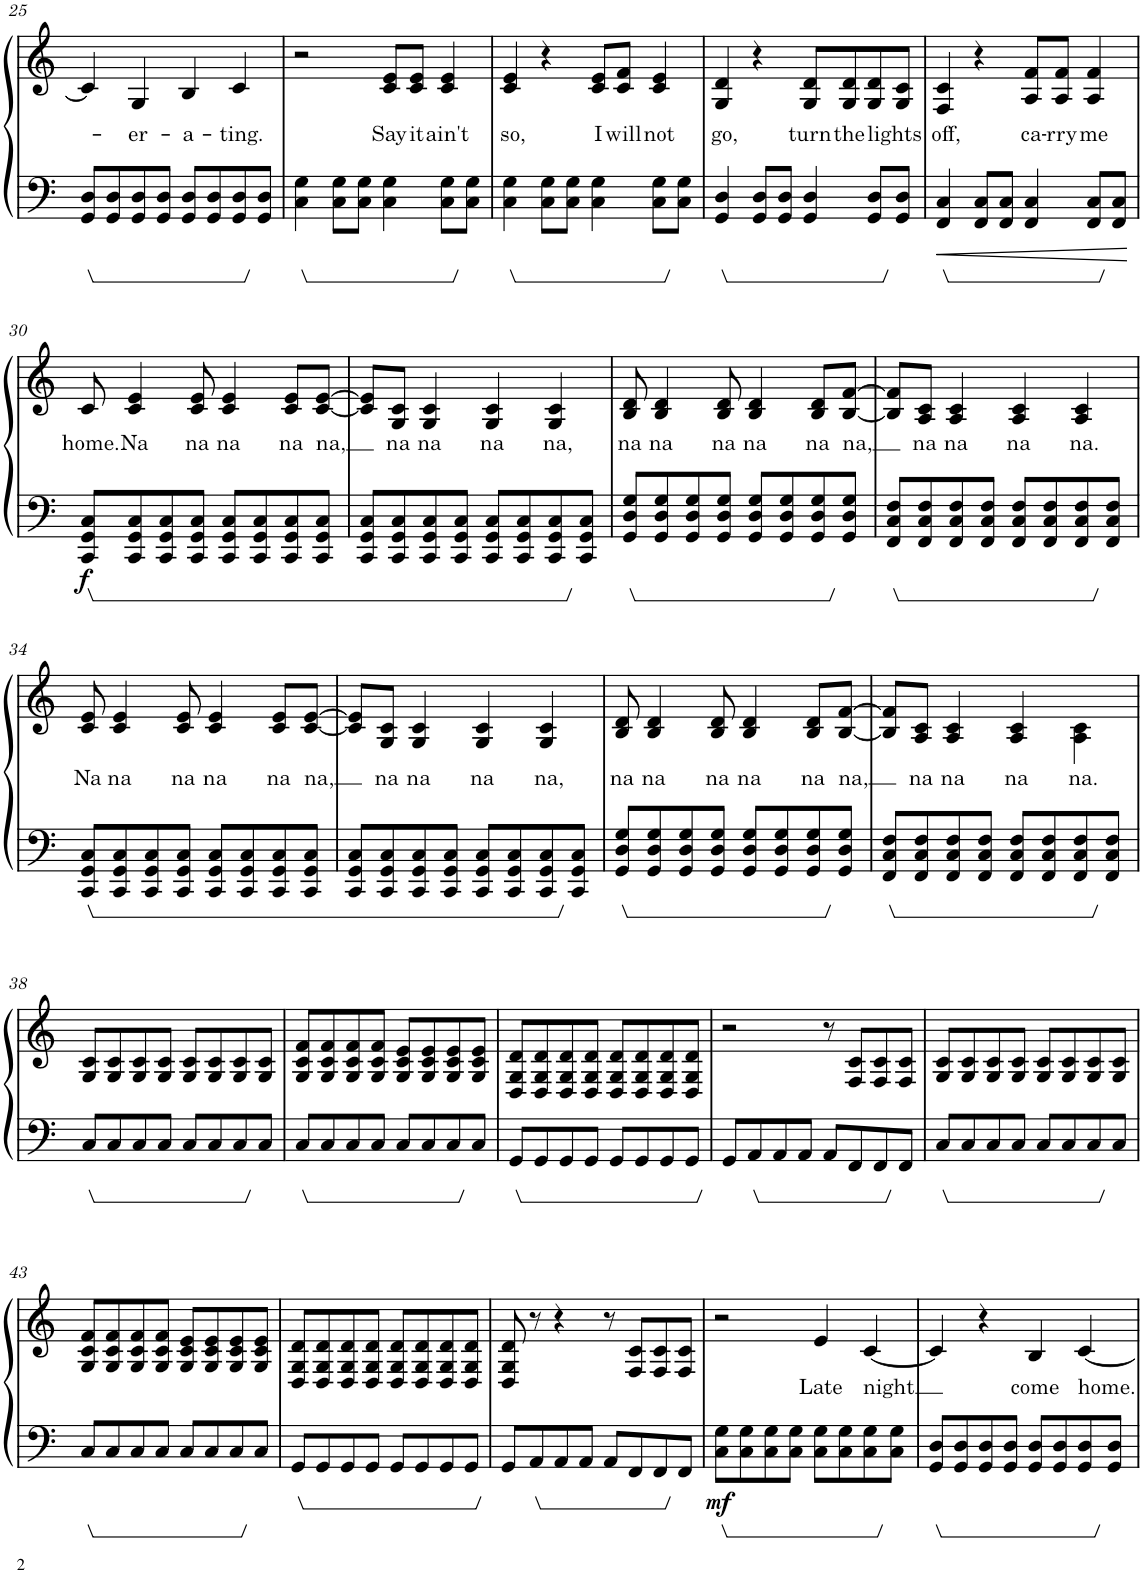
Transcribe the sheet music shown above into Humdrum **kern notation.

**kern	**kern	**text	**dynam
*part1	*part1	*part1	*part1
*staff2	*staff1	*staff1	*staff1/2
*I"Piano	*	*	*
*I'Pno.	*	*	*
!!LO:PB:g=z
*clefF4	*clefG2	*	*
*k[]	*k[]	*	*
*M4/4	*M4/4	*	*
=25	=25	=25	=25
8GG/ 8D/L	4c/]	.	.
8GG/ 8D/	.	.	.
!	!	!LO:LY:b	!
8GG/ 8D/	4G/	-er-	.
8GG/ 8D/J	.	.	.
!	!	!LO:LY:b	!
8GG/ 8D/L	4B/	-a-	.
8GG/ 8D/	.	.	.
!	!	!LO:LY:b	!
8GG/ 8D/	4c/	-ting.	.
8GG/ 8D/J	.	.	.
=26	=26	=26	=26
4C\ 4G\	2r	.	.
8C\ 8G\L	.	.	.
8C\ 8G\J	.	.	.
!	!	!LO:LY:b	!
4C\ 4G\	8c/ 8e/L	Say	.
!	!	!LO:LY:b	!
.	8c/ 8e/J	it	.
!	!	!LO:LY:b	!
8C\ 8G\L	4c/ 4e/	ain't	.
8C\ 8G\J	.	.	.
=27	=27	=27	=27
!	!	!LO:LY:b	!
4C\ 4G\	4c/ 4e/	so,	.
8C\ 8G\L	4r	.	.
8C\ 8G\J	.	.	.
!	!	!LO:LY:b	!
4C\ 4G\	8c/ 8e/L	I	.
!	!	!LO:LY:b	!
.	8c/ 8f/J	will	.
!	!	!LO:LY:b	!
8C\ 8G\L	4c/ 4e/	not	.
8C\ 8G\J	.	.	.
=28	=28	=28	=28
!	!	!LO:LY:b	!
4GG/ 4D/	4G/ 4d/	go,	.
8GG/ 8D/L	4r	.	.
8GG/ 8D/J	.	.	.
!	!	!LO:LY:b	!
4GG/ 4D/	8G/ 8d/L	turn	.
!	!	!LO:LY:b	!
.	8G/ 8d/	the	.
!	!	!LO:LY:b	!
8GG/ 8D/L	8G/ 8d/	lights	.
8GG/ 8D/J	8G/ 8c/J	.	.
=29	=29	=29	=29
!	!	!LO:LY:b	!
4FF/ 4C/	4F/ 4c/	off,	.
8FF/ 8C/L	4r	.	.
8FF/ 8C/J	.	.	.
!	!	!LO:LY:b	!
4FF/ 4C/	8A/ 8f/L	ca-	.
!	!	!LO:LY:b	!
.	8A/ 8f/J	-rry	.
!	!	!LO:LY:b	!
8FF/ 8C/L	4A/ 4f/	me	.
8FF/ 8C/J	.	.	.
!!LO:LB:g=z
=30	=30	=30	=30
!	!	!LO:LY:b	!LO:DY:b=2
8CC/ 8GG/ 8C/L	8c/	home.	f
!	!	!LO:LY:b	!
8CC/ 8GG/ 8C/	4c/ 4e/	Na	.
8CC/ 8GG/ 8C/	.	.	.
!	!	!LO:LY:b	!
8CC/ 8GG/ 8C/J	8c/ 8e/	na	.
!	!	!LO:LY:b	!
8CC/ 8GG/ 8C/L	4c/ 4e/	na	.
8CC/ 8GG/ 8C/	.	.	.
!	!	!LO:LY:b	!
8CC/ 8GG/ 8C/	8c/ 8e/L	na	.
!	!	!LO:LY:b	!
8CC/ 8GG/ 8C/J	[8c/ [8e/J	na,	.
=31	=31	=31	=31
8CC/ 8GG/ 8C/L	8c/] 8e/]L	.	.
!	!	!LO:LY:b	!
8CC/ 8GG/ 8C/	8G/ 8c/J	na	.
!	!	!LO:LY:b	!
8CC/ 8GG/ 8C/	4G/ 4c/	na	.
8CC/ 8GG/ 8C/J	.	.	.
!	!	!LO:LY:b	!
8CC/ 8GG/ 8C/L	4G/ 4c/	na	.
8CC/ 8GG/ 8C/	.	.	.
!	!	!LO:LY:b	!
8CC/ 8GG/ 8C/	4G/ 4c/	na,	.
8CC/ 8GG/ 8C/J	.	.	.
=32	=32	=32	=32
!	!	!LO:LY:b	!
8GG/ 8D/ 8G/L	8B/ 8d/	na	.
!	!	!LO:LY:b	!
8GG/ 8D/ 8G/	4B/ 4d/	na	.
8GG/ 8D/ 8G/	.	.	.
!	!	!LO:LY:b	!
8GG/ 8D/ 8G/J	8B/ 8d/	na	.
!	!	!LO:LY:b	!
8GG/ 8D/ 8G/L	4B/ 4d/	na	.
8GG/ 8D/ 8G/	.	.	.
!	!	!LO:LY:b	!
8GG/ 8D/ 8G/	8B/ 8d/L	na	.
!	!	!LO:LY:b	!
8GG/ 8D/ 8G/J	[8B/ [8f/J	na,	.
=33	=33	=33	=33
8FF/ 8C/ 8F/L	8B/] 8f/]L	.	.
!	!	!LO:LY:b	!
8FF/ 8C/ 8F/	8A/ 8c/J	na	.
!	!	!LO:LY:b	!
8FF/ 8C/ 8F/	4A/ 4c/	na	.
8FF/ 8C/ 8F/J	.	.	.
!	!	!LO:LY:b	!
8FF/ 8C/ 8F/L	4A/ 4c/	na	.
8FF/ 8C/ 8F/	.	.	.
!	!	!LO:LY:b	!
8FF/ 8C/ 8F/	4A/ 4c/	na.	.
8FF/ 8C/ 8F/J	.	.	.
!!LO:LB:g=z
=34	=34	=34	=34
!	!	!LO:LY:b	!
8CC/ 8GG/ 8C/L	8c/ 8e/	Na	.
!	!	!LO:LY:b	!
8CC/ 8GG/ 8C/	4c/ 4e/	na	.
8CC/ 8GG/ 8C/	.	.	.
!	!	!LO:LY:b	!
8CC/ 8GG/ 8C/J	8c/ 8e/	na	.
!	!	!LO:LY:b	!
8CC/ 8GG/ 8C/L	4c/ 4e/	na	.
8CC/ 8GG/ 8C/	.	.	.
!	!	!LO:LY:b	!
8CC/ 8GG/ 8C/	8c/ 8e/L	na	.
!	!	!LO:LY:b	!
8CC/ 8GG/ 8C/J	[8c/ [8e/J	na,	.
=35	=35	=35	=35
8CC/ 8GG/ 8C/L	8c/] 8e/]L	.	.
!	!	!LO:LY:b	!
8CC/ 8GG/ 8C/	8G/ 8c/J	na	.
!	!	!LO:LY:b	!
8CC/ 8GG/ 8C/	4G/ 4c/	na	.
8CC/ 8GG/ 8C/J	.	.	.
!	!	!LO:LY:b	!
8CC/ 8GG/ 8C/L	4G/ 4c/	na	.
8CC/ 8GG/ 8C/	.	.	.
!	!	!LO:LY:b	!
8CC/ 8GG/ 8C/	4G/ 4c/	na,	.
8CC/ 8GG/ 8C/J	.	.	.
=36	=36	=36	=36
!	!	!LO:LY:b	!
8GG/ 8D/ 8G/L	8B/ 8d/	na	.
!	!	!LO:LY:b	!
8GG/ 8D/ 8G/	4B/ 4d/	na	.
8GG/ 8D/ 8G/	.	.	.
!	!	!LO:LY:b	!
8GG/ 8D/ 8G/J	8B/ 8d/	na	.
!	!	!LO:LY:b	!
8GG/ 8D/ 8G/L	4B/ 4d/	na	.
8GG/ 8D/ 8G/	.	.	.
!	!	!LO:LY:b	!
8GG/ 8D/ 8G/	8B/ 8d/L	na	.
!	!	!LO:LY:b	!
8GG/ 8D/ 8G/J	[8B/ [8f/J	na,	.
=37	=37	=37	=37
8FF/ 8C/ 8F/L	8B/] 8f/]L	.	.
!	!	!LO:LY:b	!
8FF/ 8C/ 8F/	8A/ 8c/J	na	.
!	!	!LO:LY:b	!
8FF/ 8C/ 8F/	4A/ 4c/	na	.
8FF/ 8C/ 8F/J	.	.	.
!	!	!LO:LY:b	!
8FF/ 8C/ 8F/L	4A/ 4c/	na	.
8FF/ 8C/ 8F/	.	.	.
!	!	!LO:LY:b	!
8FF/ 8C/ 8F/	4A\ 4c\	na.	.
8FF/ 8C/ 8F/J	.	.	.
!!LO:LB:g=z
=38	=38	=38	=38
8C/L	8G/ 8c/L	.	.
8C/	8G/ 8c/	.	.
8C/	8G/ 8c/	.	.
8C/J	8G/ 8c/J	.	.
8C/L	8G/ 8c/L	.	.
8C/	8G/ 8c/	.	.
8C/	8G/ 8c/	.	.
8C/J	8G/ 8c/J	.	.
=39	=39	=39	=39
8C/L	8G/ 8c/ 8f/L	.	.
8C/	8G/ 8c/ 8f/	.	.
8C/	8G/ 8c/ 8f/	.	.
8C/J	8G/ 8c/ 8f/J	.	.
8C/L	8G/ 8c/ 8e/L	.	.
8C/	8G/ 8c/ 8e/	.	.
8C/	8G/ 8c/ 8e/	.	.
8C/J	8G/ 8c/ 8e/J	.	.
=40	=40	=40	=40
8GG/L	8D/ 8G/ 8d/L	.	.
8GG/	8D/ 8G/ 8d/	.	.
8GG/	8D/ 8G/ 8d/	.	.
8GG/J	8D/ 8G/ 8d/J	.	.
8GG/L	8D/ 8G/ 8d/L	.	.
8GG/	8D/ 8G/ 8d/	.	.
8GG/	8D/ 8G/ 8d/	.	.
8GG/J	8D/ 8G/ 8d/J	.	.
=41	=41	=41	=41
8GG/L	2r	.	.
8AA/	.	.	.
8AA/	.	.	.
8AA/J	.	.	.
8AA/L	8r	.	.
8FF/	8F/ 8c/L	.	.
8FF/	8F/ 8c/	.	.
8FF/J	8F/ 8c/J	.	.
=42	=42	=42	=42
8C/L	8G/ 8c/L	.	.
8C/	8G/ 8c/	.	.
8C/	8G/ 8c/	.	.
8C/J	8G/ 8c/J	.	.
8C/L	8G/ 8c/L	.	.
8C/	8G/ 8c/	.	.
8C/	8G/ 8c/	.	.
8C/J	8G/ 8c/J	.	.
!!LO:LB:g=z
=43	=43	=43	=43
8C/L	8G/ 8c/ 8f/L	.	.
8C/	8G/ 8c/ 8f/	.	.
8C/	8G/ 8c/ 8f/	.	.
8C/J	8G/ 8c/ 8f/J	.	.
8C/L	8G/ 8c/ 8e/L	.	.
8C/	8G/ 8c/ 8e/	.	.
8C/	8G/ 8c/ 8e/	.	.
8C/J	8G/ 8c/ 8e/J	.	.
=44	=44	=44	=44
8GG/L	8D/ 8G/ 8d/L	.	.
8GG/	8D/ 8G/ 8d/	.	.
8GG/	8D/ 8G/ 8d/	.	.
8GG/J	8D/ 8G/ 8d/J	.	.
8GG/L	8D/ 8G/ 8d/L	.	.
8GG/	8D/ 8G/ 8d/	.	.
8GG/	8D/ 8G/ 8d/	.	.
8GG/J	8D/ 8G/ 8d/J	.	.
=45	=45	=45	=45
8GG/L	8D/ 8G/ 8d/	.	.
8AA/	8r	.	.
8AA/	4r	.	.
8AA/J	.	.	.
8AA/L	8r	.	.
8FF/	8F/ 8c/L	.	.
8FF/	8F/ 8c/	.	.
8FF/J	8F/ 8c/J	.	.
=46	=46	=46	=46
!	!	!	!LO:DY:b=2
8C\ 8G\L	2r	.	mf
8C\ 8G\	.	.	.
8C\ 8G\	.	.	.
8C\ 8G\J	.	.	.
!	!	!LO:LY:b	!
8C\ 8G\L	4e/	Late	.
8C\ 8G\	.	.	.
!	!	!LO:LY:b	!
8C\ 8G\	[4c/	night	.
8C\ 8G\J	.	.	.
=47	=47	=47	=47
8GG/ 8D/L	4c/]	.	.
8GG/ 8D/	.	.	.
8GG/ 8D/	4r	.	.
8GG/ 8D/J	.	.	.
!	!	!LO:LY:b	!
8GG/ 8D/L	4B/	come	.
8GG/ 8D/	.	.	.
!	!	!LO:LY:b	!
8GG/ 8D/	[4c/	home.	.
8GG/ 8D/J	.	.	.
=	=	=	=
*-	*-	*-	*-
